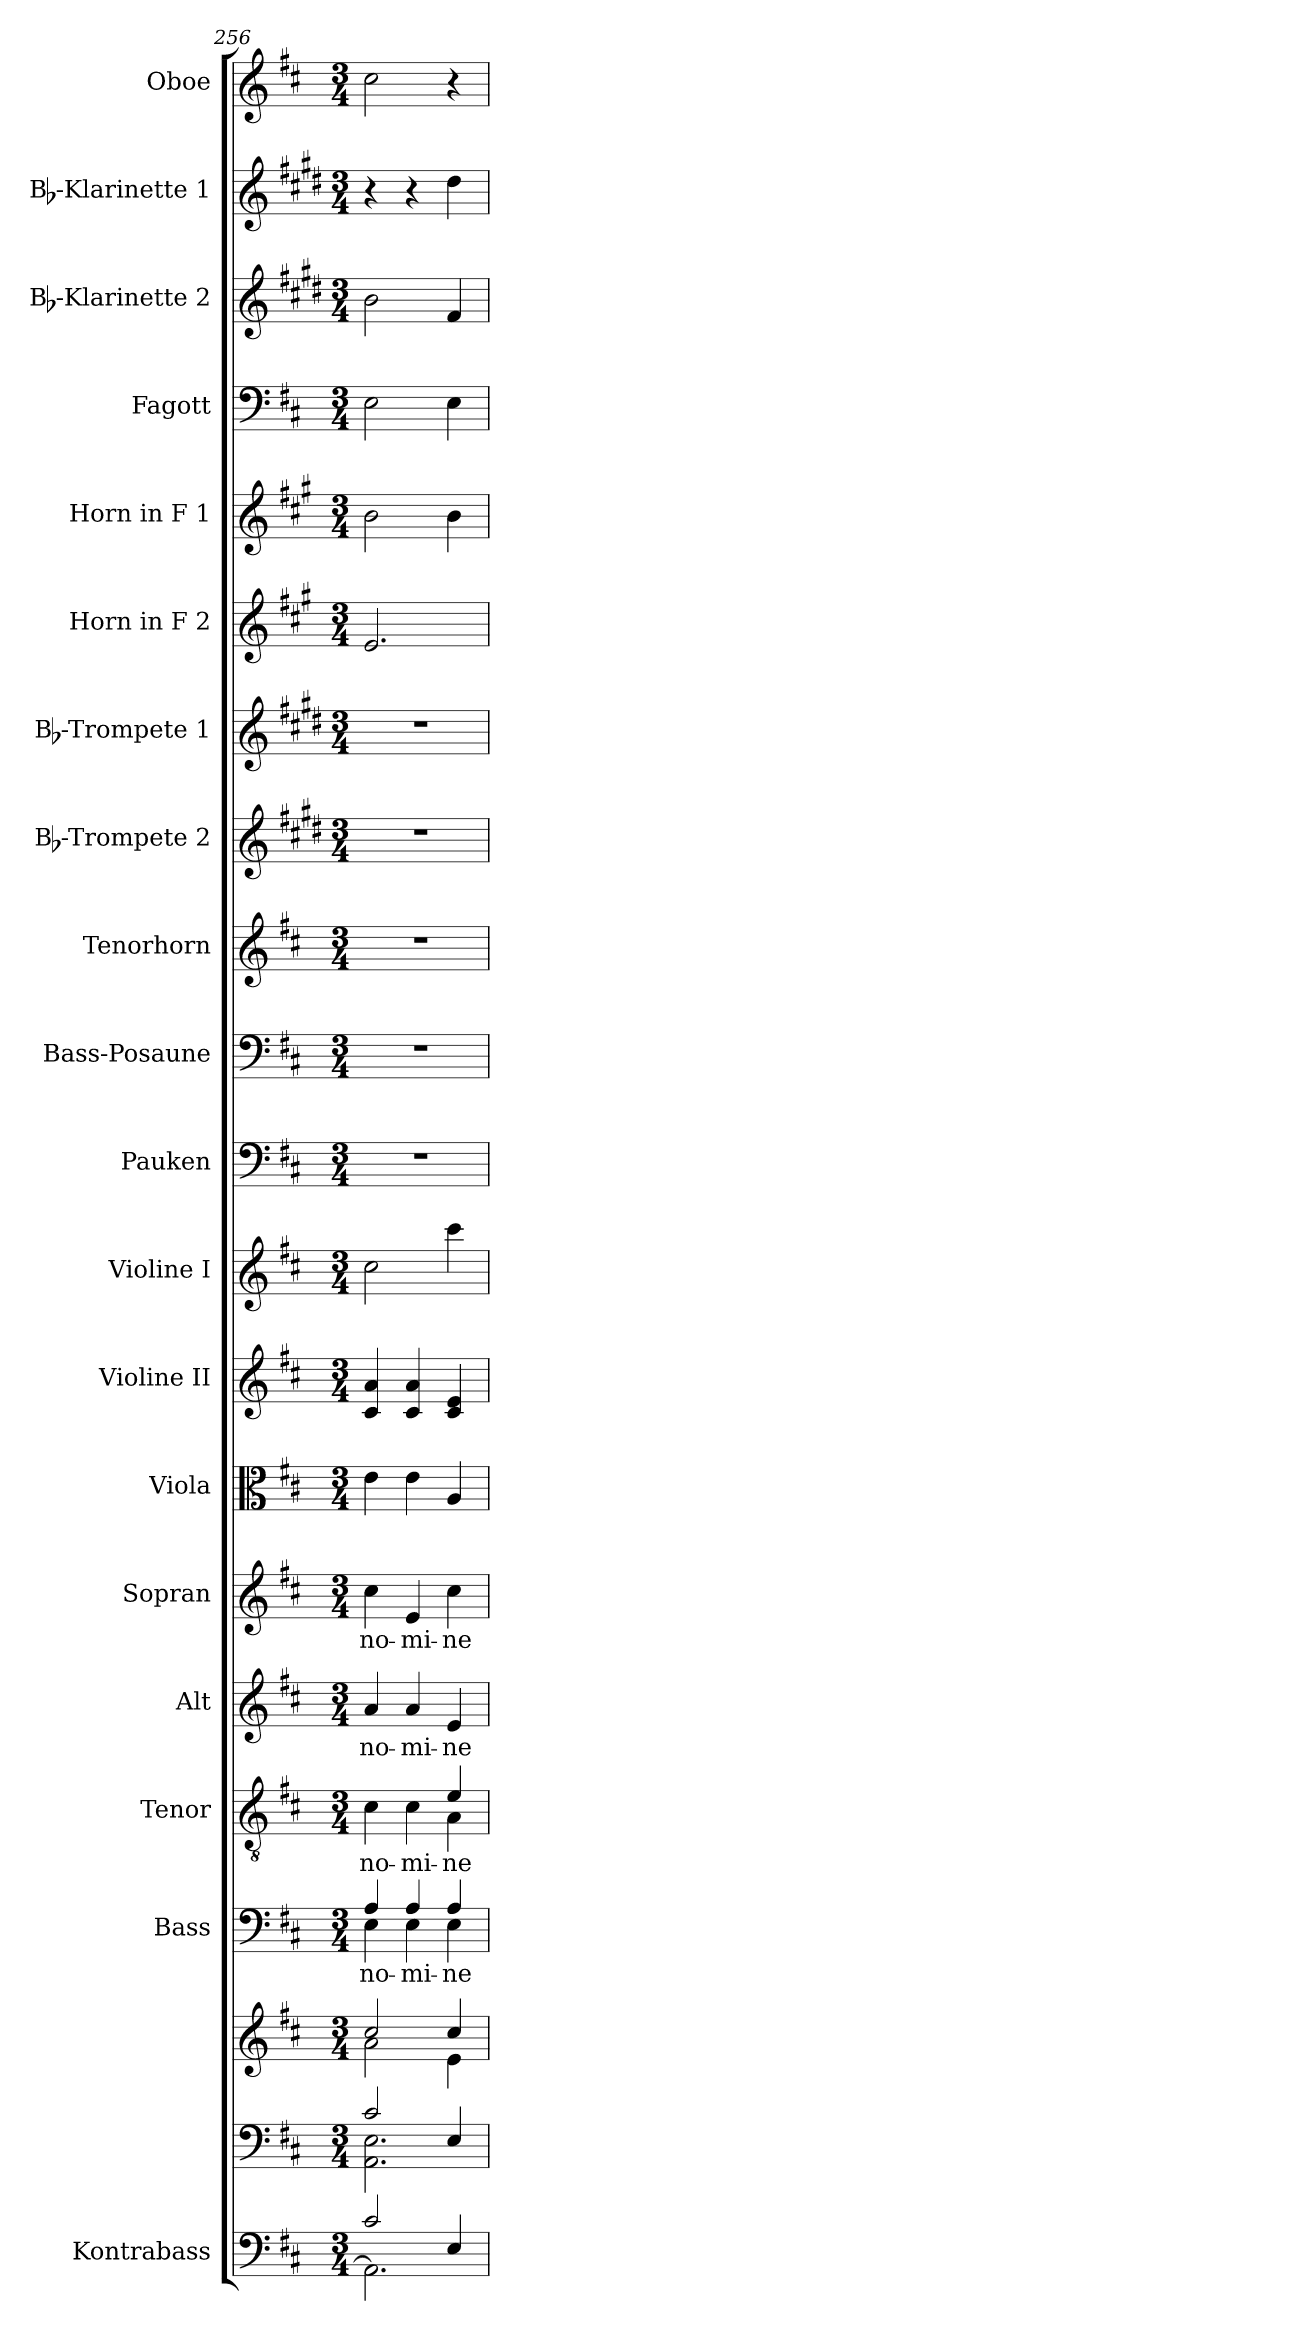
**kern	**kern	**kern	**kern	**text	**kern	**text	**kern	**text	**kern	**text	**kern	**kern	**kern	**kern	**kern	**kern	**kern	**kern	**kern	**kern	**kern	**kern	**kern	**kern
*part20	*part19	*part19	*part18	*part18	*part17	*part17	*part16	*part16	*part15	*part15	*part14	*part13	*part12	*part11	*part10	*part9	*part8	*part7	*part6	*part5	*part4	*part3	*part2	*part1
*staff21	*staff20	*staff19	*staff18	*staff18	*staff17	*staff17	*staff16	*staff16	*staff15	*staff15	*staff14	*staff13	*staff12	*staff11	*staff10	*staff9	*staff8	*staff7	*staff6	*staff5	*staff4	*staff3	*staff2	*staff1
*I"Kontrabass	*	*	*I"Bass	*	*I"Tenor	*	*I"Alt	*	*I"Sopran	*	*I"Viola	*I"Violine II	*I"Violine I	*I"Pauken	*I"Bass-Posaune	*I"Tenorhorn	*I"Bb-Trompete 2	*I"Bb-Trompete 1	*I"Horn in F 2	*I"Horn in F 1	*I"Fagott	*I"Bb-Klarinette 2	*I"Bb-Klarinette 1	*I"Oboe
*I'Kb.	*	*	*I'B.	*	*I'T.	*	*I'A.	*	*I'S.	*	*I'Vla.	*I'Vl. II	*I'Vl. I	*I'Pk.	*I'B. Pos.	*I'T. Hrn.	*I'Bb Trp. 2	*I'Bb Trp. 1	*	*	*I'Fg.	*I'Bb Kl. 2	*I'Bb Kl. 1	*I'Ob.
*clefF4	*clefF4	*clefG2	*clefF4	*	*clefGv2	*	*clefG2	*	*clefG2	*	*clefC3	*clefG2	*clefG2	*clefF4	*clefF4	*clefG2	*clefG2	*clefG2	*clefG2	*clefG2	*clefF4	*clefG2	*clefG2	*clefG2
*ITrd7c12	*	*	*	*	*	*	*	*	*	*	*	*	*	*	*	*ITrd8c14	*ITrd1c2	*ITrd1c2	*ITrd4c7	*ITrd4c7	*	*ITrd1c2	*ITrd1c2	*
*k[f#c#]	*k[f#c#]	*k[f#c#]	*k[f#c#]	*	*k[f#c#]	*	*k[f#c#]	*	*k[f#c#]	*	*k[f#c#]	*k[f#c#]	*k[f#c#]	*k[f#c#]	*k[f#c#]	*k[f#c#]	*k[f#c#]	*k[f#c#]	*k[f#c#]	*k[f#c#]	*k[f#c#]	*k[f#c#]	*k[f#c#]	*k[f#c#]
*D:	*D:	*D:	*D:	*	*D:	*	*D:	*	*D:	*	*D:	*D:	*D:	*D:	*D:	*D:	*D:	*D:	*D:	*D:	*D:	*D:	*D:	*D:
*M3/4	*M3/4	*M3/4	*M3/4	*	*M3/4	*	*M3/4	*	*M3/4	*	*M3/4	*M3/4	*M3/4	*M3/4	*M3/4	*M3/4	*M3/4	*M3/4	*M3/4	*M3/4	*M3/4	*M3/4	*M3/4	*M3/4
=256	=256	=256	=256	=256	=256	=256	=256	=256	=256	=256	=256	=256	=256	=256	=256	=256	=256	=256	=256	=256	=256	=256	=256	=256
*^	*^	*^	*	*	*	*	*	*	*	*	*	*	*	*	*	*	*	*	*	*	*	*	*	*
!	!	!	!	!	!	!	!LO:LY:b	!	!LO:LY:b	!	!LO:LY:b	!	!LO:LY:b	!	!	!	!	!	!	!	!	!	!	!	!	!	!
*	*	*	*	*	*	*^	*	*^	*	*	*	*	*	*	*	*	*	*	*	*	*	*	*	*	*	*	*
2C#/	2.AAA\]	2c#/	2.AA\ 2.E\	2cc#/	2a\	4A/	4E\	no-	4c#\	2ryy	no-	4a/	no-	4cc#\	no-	4e\	4c#/ 4a/	2cc#\	2.r	2.r	2.r	2.r	2.r	2.A/	2e\	2E\	2a\	4r	2cc#\
!	!	!	!	!	!	!	!	!LO:LY:b	!	!	!LO:LY:b	!	!LO:LY:b	!	!LO:LY:b	!	!	!	!	!	!	!	!	!	!	!	!	!	!
.	.	.	.	.	.	4A/	4E\	-mi-	4c#\	.	-mi-	4a/	-mi-	4e/	-mi-	4e\	4c#/ 4a/	.	.	.	.	.	.	.	.	.	.	4r	.
!	!	!	!	!	!	!	!	!LO:LY:b	!	!	!LO:LY:b	!	!LO:LY:b	!	!LO:LY:b	!	!	!	!	!	!	!	!	!	!	!	!	!	!
4EE/	.	4E/	.	4cc#/	4e\	4A/	4E\	-ne	4e/	4A\	-ne	4e/	-ne	4cc#\	-ne	4A/	4c#/ 4e/	4ccc#\	.	.	.	.	.	.	4e\	4E\	4e/	4cc#\	4r
*v	*v	*	*	*	*	*v	*v	*	*v	*v	*	*	*	*	*	*	*	*	*	*	*	*	*	*	*	*	*	*	*
*	*v	*v	*	*	*	*	*	*	*	*	*	*	*	*	*	*	*	*	*	*	*	*	*	*	*	*
*	*	*v	*v	*	*	*	*	*	*	*	*	*	*	*	*	*	*	*	*	*	*	*	*	*	*
=	=	=	=	=	=	=	=	=	=	=	=	=	=	=	=	=	=	=	=	=	=	=	=	=
*-	*-	*-	*-	*-	*-	*-	*-	*-	*-	*-	*-	*-	*-	*-	*-	*-	*-	*-	*-	*-	*-	*-	*-	*-
